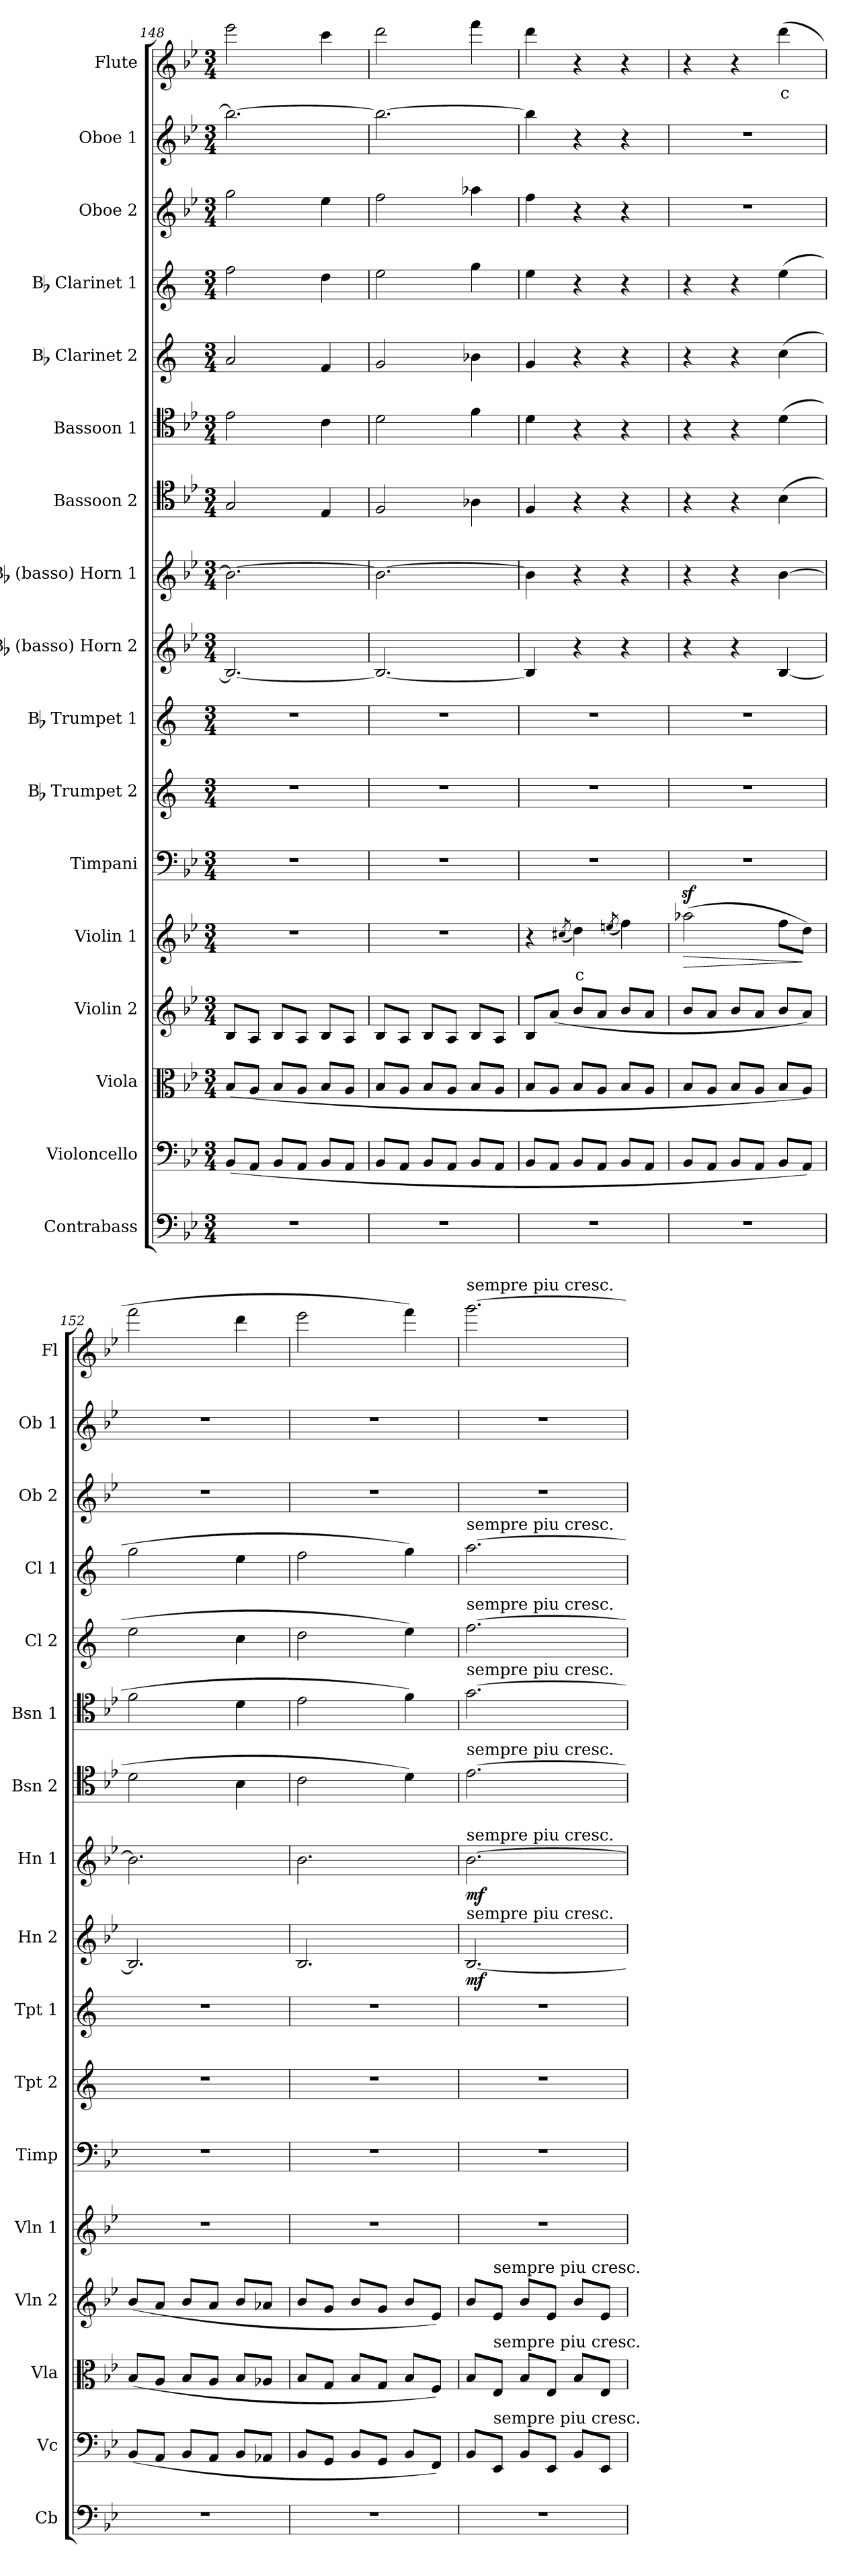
**kern	**kern	**kern	**kern	**kern	**text	**dynam	**kern	**kern	**kern	**kern	**dynam	**kern	**dynam	**kern	**kern	**kern	**kern	**kern	**kern	**kern	**text
*part17	*part16	*part15	*part14	*part13	*part13	*part13	*part12	*part11	*part10	*part9	*part9	*part8	*part8	*part7	*part6	*part5	*part4	*part3	*part2	*part1	*part1
*staff17	*staff16	*staff15	*staff14	*staff13	*staff13	*staff13	*staff12	*staff11	*staff10	*staff9	*staff9	*staff8	*staff8	*staff7	*staff6	*staff5	*staff4	*staff3	*staff2	*staff1	*staff1
*I"Contrabass	*I"Violoncello	*I"Viola	*I"Violin 2	*I"Violin 1	*	*	*I"Timpani	*I"Bb Trumpet 2	*I"Bb Trumpet 1	*I"Bb (basso) Horn 2	*	*I"Bb (basso) Horn 1	*	*I"Bassoon 2	*I"Bassoon 1	*I"Bb Clarinet 2	*I"Bb Clarinet 1	*I"Oboe 2	*I"Oboe 1	*I"Flute	*
*I'Cb	*I'Vc	*I'Vla	*I'Vln 2	*I'Vln 1	*	*	*I'Timp	*I'Tpt 2	*I'Tpt 1	*I'Hn 2	*	*I'Hn 1	*	*I'Bsn 2	*I'Bsn 1	*I'Cl 2	*I'Cl 1	*I'Ob 2	*I'Ob 1	*I'Fl	*
!!LO:PB:g=z
*clefF4	*clefF4	*clefC3	*clefG2	*clefG2	*	*	*clefF4	*clefG2	*clefG2	*clefG2	*	*clefG2	*	*clefC4	*clefC4	*clefG2	*clefG2	*clefG2	*clefG2	*clefG2	*
*ITrd7c12	*	*	*	*	*	*	*	*ITrd1c2	*ITrd1c2	*ITrd8c14	*	*ITrd8c14	*	*	*	*ITrd1c2	*ITrd1c2	*	*	*	*
*k[b-e-]	*k[b-e-]	*k[b-e-]	*k[b-e-]	*k[b-e-]	*	*	*k[b-e-]	*k[b-e-]	*k[b-e-]	*k[b-e-]	*	*k[b-e-]	*	*k[b-e-]	*k[b-e-]	*k[b-e-]	*k[b-e-]	*k[b-e-]	*k[b-e-]	*k[b-e-]	*
*M3/4	*M3/4	*M3/4	*M3/4	*M3/4	*	*	*M3/4	*M3/4	*M3/4	*M3/4	*	*M3/4	*	*M3/4	*M3/4	*M3/4	*M3/4	*M3/4	*M3/4	*M3/4	*
=148	=148	=148	=148	=148	=148	=148	=148	=148	=148	=148	=148	=148	=148	=148	=148	=148	=148	=148	=148	=148	=148
2.r	(8BB-/L	(8B-/L	8B-/L	2.r	.	.	2.r	2.r	2.r	2.BB-/_	.	2.B-\_	.	2G/	2e-\	2g/	2ee-\	2gg\	2.bb-\_	2eee-\	.
.	8AA/J	8A/J	8A/J	.	.	.	.	.	.	.	.	.	.	.	.	.	.	.	.	.	.
.	8BB-/L	8B-/L	8B-/L	.	.	.	.	.	.	.	.	.	.	.	.	.	.	.	.	.	.
.	8AA/J	8A/J	8A/J	.	.	.	.	.	.	.	.	.	.	.	.	.	.	.	.	.	.
.	8BB-/L	8B-/L	8B-/L	.	.	.	.	.	.	.	.	.	.	4E-/	4c\	4e-/	4cc\	4ee-\	.	4ccc\	.
.	8AA/J	8A/J	8A/J	.	.	.	.	.	.	.	.	.	.	.	.	.	.	.	.	.	.
=149	=149	=149	=149	=149	=149	=149	=149	=149	=149	=149	=149	=149	=149	=149	=149	=149	=149	=149	=149	=149	=149
2.r	8BB-/L	8B-/L	8B-/L	2.r	.	.	2.r	2.r	2.r	2.BB-/_	.	2.B-\_	.	2F/	2d\	2f/	2dd\	2ff\	2.bb-\_	2ddd\	.
.	8AA/J	8A/J	8A/J	.	.	.	.	.	.	.	.	.	.	.	.	.	.	.	.	.	.
.	8BB-/L	8B-/L	8B-/L	.	.	.	.	.	.	.	.	.	.	.	.	.	.	.	.	.	.
.	8AA/J	8A/J	8A/J	.	.	.	.	.	.	.	.	.	.	.	.	.	.	.	.	.	.
.	8BB-/L	8B-/L	8B-/L	.	.	.	.	.	.	.	.	.	.	4A-X\	4f\	4a-X\	4ff\	4aa-X\	.	4fff\	.
.	8AA/J	8A/J	8A/J	.	.	.	.	.	.	.	.	.	.	.	.	.	.	.	.	.	.
=150	=150	=150	=150	=150	=150	=150	=150	=150	=150	=150	=150	=150	=150	=150	=150	=150	=150	=150	=150	=150	=150
2.r	8BB-/L	8B-/L	8B-/L	4r	.	.	2.r	2.r	2.r	4BB-/]	.	4B-\]	.	4F/	4d\	4f/	4dd\	4ff\	4bb-\]	4ddd\	.
.	8AA/J	8A/J	(8a/J	.	.	.	.	.	.	.	.	.	.	.	.	.	.	.	.	.	.
.	.	.	.	(8qcc#X/	.	.	.	.	.	.	.	.	.	.	.	.	.	.	.	.	.
!	!	!	!	!	!LO:LY:b:color=#FF0000	!	!	!	!	!	!	!	!	!	!	!	!	!	!	!	!
.	8BB-/L	8B-/L	8b-/L	4dd\)	c	.	.	.	.	4r	.	4r	.	4r	4r	4r	4r	4r	4r	4r	.
.	8AA/J	8A/J	8a/J	.	.	.	.	.	.	.	.	.	.	.	.	.	.	.	.	.	.
.	.	.	.	(8qeen/	.	.	.	.	.	.	.	.	.	.	.	.	.	.	.	.	.
.	8BB-/L	8B-/L	8b-/L	4ff\)	.	.	.	.	.	4r	.	4r	.	4r	4r	4r	4r	4r	4r	4r	.
.	8AA/J	8A/J	8a/J	.	.	.	.	.	.	.	.	.	.	.	.	.	.	.	.	.	.
=151	=151	=151	=151	=151	=151	=151	=151	=151	=151	=151	=151	=151	=151	=151	=151	=151	=151	=151	=151	=151	=151
!	!	!	!	!	!	!LO:HP:b	!	!	!	!	!	!	!	!	!	!	!	!	!	!	!
2.r	8BB-/L	8B-/L	8b-/L	(2aa-Xz<\	.	>	2.r	2.r	2.r	4r	.	4r	.	4r	4r	4r	4r	2.r	2.r	4r	.
.	8AA/J	8A/J	8a/J	.	.	.	.	.	.	.	.	.	.	.	.	.	.	.	.	.	.
.	8BB-/L	8B-/L	8b-/L	.	.	.	.	.	.	4r	.	4r	.	4r	4r	4r	4r	.	.	4r	.
.	8AA/J	8A/J	8a/J	.	.	.	.	.	.	.	.	.	.	.	.	.	.	.	.	.	.
!	!	!	!	!	!	!	!	!	!	!	!	!	!	!	!	!	!	!	!	!	!LO:LY:b:color=#FF0000
.	8BB-/L	8B-/L	8b-/L	8ff\L	.	.	.	.	.	[4BB-/	.	[4B-\	.	(4B-\	(4d\	(4b-\	(4dd\	.	.	(4ddd\	c
.	8AA/J)	8A/J)	8a/J)	8dd\J)	.	]	.	.	.	.	.	.	.	.	.	.	.	.	.	.	.
=152	=152	=152	=152	=152	=152	=152	=152	=152	=152	=152	=152	=152	=152	=152	=152	=152	=152	=152	=152	=152	=152
2.r	(8BB-/L	(8B-/L	(8b-/L	2.r	.	.	2.r	2.r	2.r	2.BB-/]	.	2.B-\]	.	2d\	2f\	2dd\	2ff\	2.r	2.r	2fff\	.
.	8AA/J	8A/J	8a/J	.	.	.	.	.	.	.	.	.	.	.	.	.	.	.	.	.	.
.	8BB-/L	8B-/L	8b-/L	.	.	.	.	.	.	.	.	.	.	.	.	.	.	.	.	.	.
.	8AA/J	8A/J	8a/J	.	.	.	.	.	.	.	.	.	.	.	.	.	.	.	.	.	.
.	8BB-/L	8B-/L	8b-/L	.	.	.	.	.	.	.	.	.	.	4B-\	4d\	4b-\	4dd\	.	.	4ddd\	.
.	8AA-X/J	8A-X/J	8a-X/J	.	.	.	.	.	.	.	.	.	.	.	.	.	.	.	.	.	.
=153	=153	=153	=153	=153	=153	=153	=153	=153	=153	=153	=153	=153	=153	=153	=153	=153	=153	=153	=153	=153	=153
2.r	8BB-/L	8B-/L	8b-/L	2.r	.	.	2.r	2.r	2.r	2.BB-/	.	2.B-\	.	2c\	2e-\	2cc\	2ee-\	2.r	2.r	2eee-\	.
.	8GG/J	8G/J	8g/J	.	.	.	.	.	.	.	.	.	.	.	.	.	.	.	.	.	.
.	8BB-/L	8B-/L	8b-/L	.	.	.	.	.	.	.	.	.	.	.	.	.	.	.	.	.	.
.	8GG/J	8G/J	8g/J	.	.	.	.	.	.	.	.	.	.	.	.	.	.	.	.	.	.
.	8BB-/L	8B-/L	8b-/L	.	.	.	.	.	.	.	.	.	.	4d\)	4f\)	4dd\)	4ff\)	.	.	4fff\)	.
.	8FF/J)	8F/J)	8e-/J)	.	.	.	.	.	.	.	.	.	.	.	.	.	.	.	.	.	.
=154	=154	=154	=154	=154	=154	=154	=154	=154	=154	=154	=154	=154	=154	=154	=154	=154	=154	=154	=154	=154	=154
!	!	!	!	!	!	!	!	!	!	!	!	!	!	!	!	!	!	!	!	!LO:TX:a:t=sempre piu cresc.	!
!	!	!	!	!	!	!	!	!	!	!	!	!	!	!	!	!	!LO:TX:a:t=sempre piu cresc.	!	!	!	!
!	!	!	!	!	!	!	!	!	!	!	!	!	!	!	!	!LO:TX:a:t=sempre piu cresc.	!	!	!	!	!
!	!	!	!	!	!	!	!	!	!	!	!	!	!	!	!LO:TX:a:t=sempre piu cresc.	!	!	!	!	!	!
!	!	!	!	!	!	!	!	!	!	!	!	!	!	!LO:TX:a:t=sempre piu cresc.	!	!	!	!	!	!	!
!	!	!	!	!	!	!	!	!	!	!	!	!LO:TX:a:t=sempre piu cresc.	!	!	!	!	!	!	!	!	!
!	!	!	!	!	!	!	!	!	!	!LO:TX:a:t=sempre piu cresc.	!	!	!	!	!	!	!	!	!	!	!
!	!	!	!	!	!	!	!	!	!	!	!LO:DY:b	!	!LO:DY:b	!	!	!	!	!	!	!	!
2.r	8BB-/L	8B-/L	8b-/L	2.r	.	.	2.r	2.r	2.r	[2.BB-/	mf	[2.B-\	mf	[2.e-\	[2.g\	[2.ee-\	[2.gg\	2.r	2.r	[2.ggg\	.
!	!	!	!LO:TX:a:t=sempre piu cresc.	!	!	!	!	!	!	!	!	!	!	!	!	!	!	!	!	!	!
!	!	!LO:TX:a:t=sempre piu cresc.	!	!	!	!	!	!	!	!	!	!	!	!	!	!	!	!	!	!	!
!	!LO:TX:a:t=sempre piu cresc.	!	!	!	!	!	!	!	!	!	!	!	!	!	!	!	!	!	!	!	!
.	8EE-/J	8E-/J	8e-/J	.	.	.	.	.	.	.	.	.	.	.	.	.	.	.	.	.	.
.	8BB-/L	8B-/L	8b-/L	.	.	.	.	.	.	.	.	.	.	.	.	.	.	.	.	.	.
.	8EE-/J	8E-/J	8e-/J	.	.	.	.	.	.	.	.	.	.	.	.	.	.	.	.	.	.
.	8BB-/L	8B-/L	8b-/L	.	.	.	.	.	.	.	.	.	.	.	.	.	.	.	.	.	.
.	8EE-/J	8E-/J	8e-/J	.	.	.	.	.	.	.	.	.	.	.	.	.	.	.	.	.	.
=	=	=	=	=	=	=	=	=	=	=	=	=	=	=	=	=	=	=	=	=	=
*-	*-	*-	*-	*-	*-	*-	*-	*-	*-	*-	*-	*-	*-	*-	*-	*-	*-	*-	*-	*-	*-
